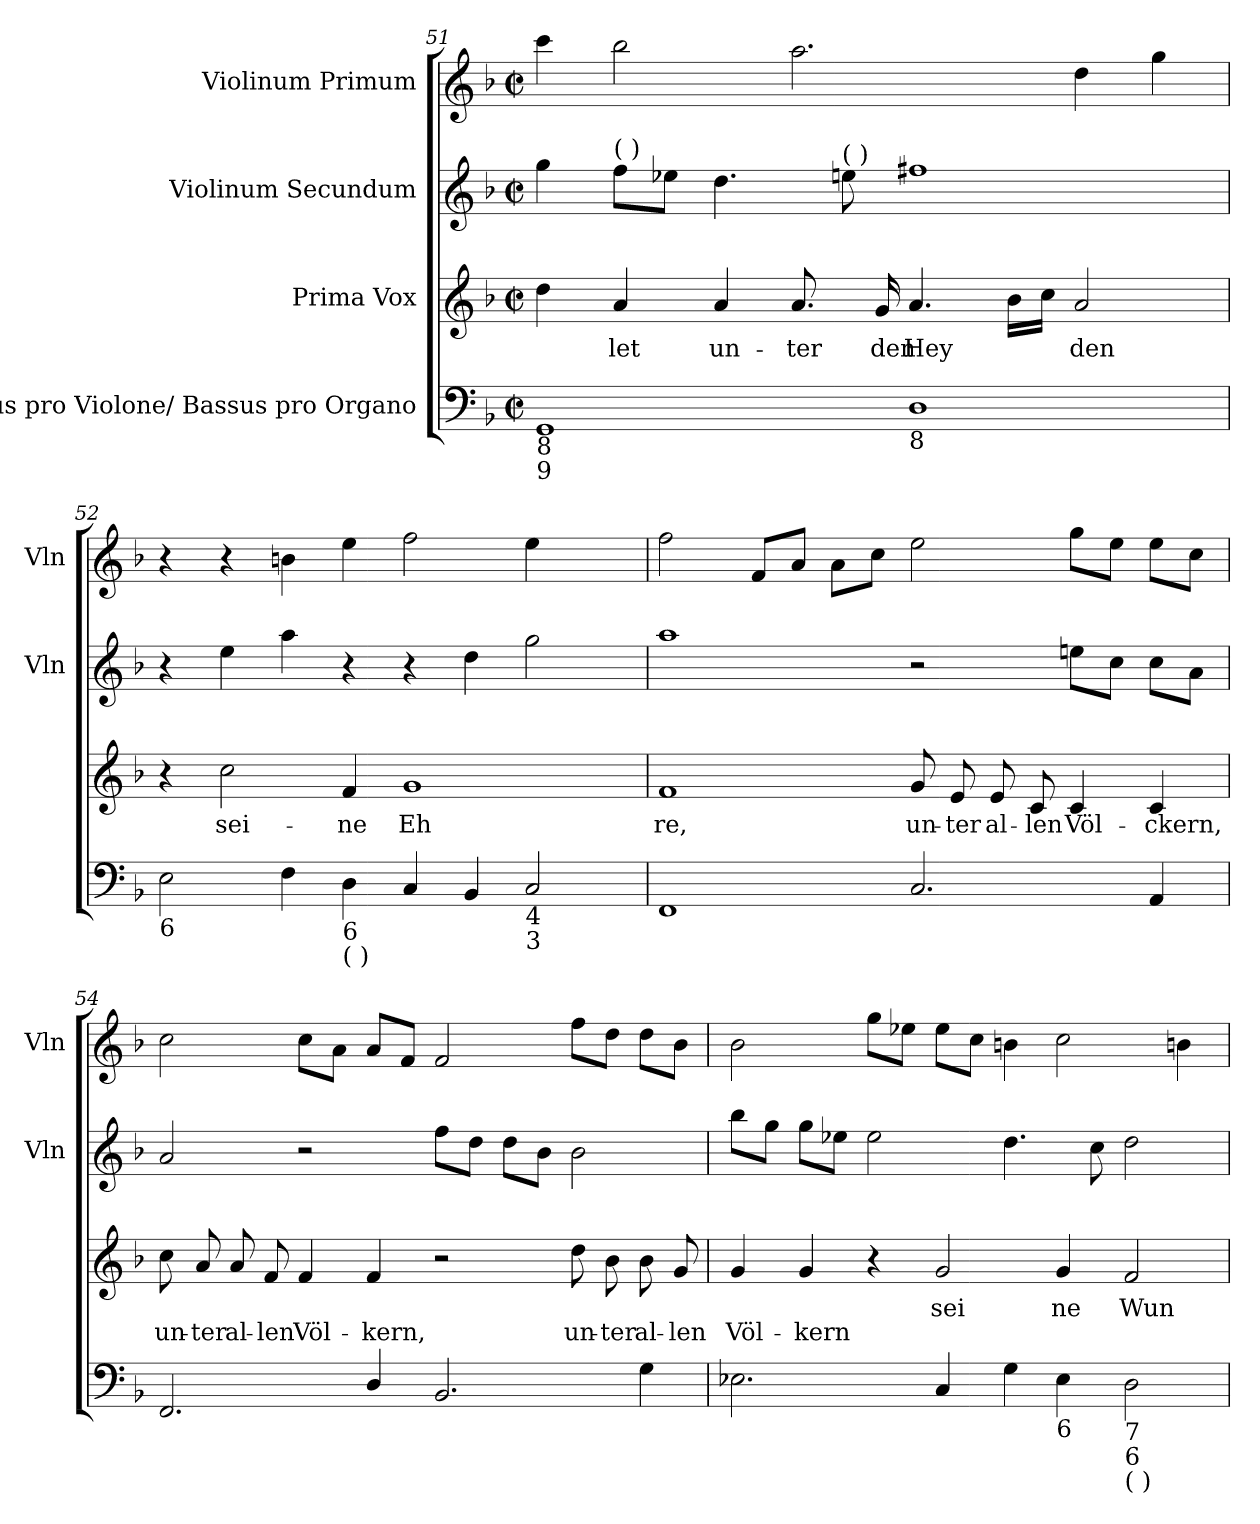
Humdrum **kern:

**kern	**kern	**text	**text	**kern	**kern
*part4	*part3	*part3	*part3	*part2	*part1
*staff4	*staff3	*staff3	*staff3	*staff2	*staff1
*I"Bassus pro Violone/ Bassus pro Organo	*I"Prima Vox	*	*	*I"Violinum Secundum	*I"Violinum Primum
*	*	*	*	*I'Vln	*I'Vln
*clefF4	*clefG2	*	*	*clefG2	*clefG2
*k[b-]	*k[b-]	*	*	*k[b-]	*k[b-]
*F:	*F:	*	*	*F:	*F:
*M4/2	*M4/2	*	*	*M4/2	*M4/2
*met(c|)	*met(c|)	*	*	*met(c|)	*met(c|)
=51	=51	=51	=51	=51	=51
!LO:TX:b:t=8	!	!	!	!	!
!LO:TX:b:t=9	!	!	!	!	!
1GG	4dd	.	.	4gg	4ccc
!	!	!	!	!LO:TX:a:t=(  )	!
!	!	!LO:LY:b	!	!	!
.	4a	let	.	8ffL	2bb-
.	.	.	.	8ee-XJ	.
!	!	!LO:LY:b	!	!	!
.	4a	un-	.	4.dd	.
!	!	!LO:LY:b	!	!	!
.	8.a	-ter	.	.	2.aa
!	!	!	!	!LO:TX:a:t=(  )	!
.	.	.	.	8ee	.
!	!	!LO:LY:b	!	!	!
.	16g	den	.	.	.
!LO:TX:b:t=8	!	!	!	!	!
!	!	!LO:LY:b	!	!	!
1D	4.a	Hey	.	1ff#X	.
.	16b-LL	.	.	.	.
.	16ccJJ	.	.	.	.
!	!	!LO:LY:b	!	!	!
.	2a	den	.	.	4dd
.	.	.	.	.	4gg
=52	=52	=52	=52	=52	=52
!LO:TX:b:t=6	!	!	!	!	!
2E	4r	.	.	4r	4r
!	!	!LO:LY:b	!	!	!
.	2cc	sei-	.	4ee	4r
4F	.	.	.	4aa	4bn
!LO:TX:b:t=6	!	!	!	!	!
!LO:TX:b:t=(  )	!	!	!	!	!
!	!	!LO:LY:b	!	!	!
4D	4f	-ne	.	4r	4ee
!	!	!LO:LY:b	!	!	!
4C	1g	Eh	.	4r	2ff
4BB-	.	.	.	4dd	.
!LO:TX:b:t=4	!	!	!	!	!
!LO:TX:b:t=3	!	!	!	!	!
2C	.	.	.	2gg	4ee
.	.	.	.	.	4ryy
!!LO:LB:g=z
=53	=53	=53	=53	=53	=53
!	!	!LO:LY:b	!	!	!
1FF	1f	re,	.	1aa	2ff
.	.	.	.	.	8fL
.	.	.	.	.	8aJ
.	.	.	.	.	8aL
.	.	.	.	.	8ccJ
!	!	!LO:LY:b	!	!	!
2.C	8g	un-	.	2r	2ee
!	!	!LO:LY:b	!	!	!
.	8e	-ter	.	.	.
!	!	!LO:LY:b	!	!	!
.	8e	al-	.	.	.
!	!	!LO:LY:b	!	!	!
.	8c	-len	.	.	.
!	!	!LO:LY:b	!	!	!
.	4c	Völ-	.	8eenL	8ggL
.	.	.	.	8ccJ	8eeJ
!	!	!LO:LY:b	!	!	!
4AA	4c	-ckern,	.	8ccL	8eeL
.	.	.	.	8aJ	8ccJ
=54	=54	=54	=54	=54	=54
!	!	!	!LO:LY:b	!	!
2.FF	8cc	.	un-	2a	2cc
!	!	!	!LO:LY:b	!	!
.	8a	.	-ter	.	.
!	!	!	!LO:LY:b	!	!
.	8a	.	al-	.	.
!	!	!	!LO:LY:b	!	!
.	8f	.	-len	.	.
!	!	!	!LO:LY:b	!	!
.	4f	.	Völ-	2r	8ccL
.	.	.	.	.	8aJ
!	!	!	!LO:LY:b	!	!
4D/	4f	.	-kern,	.	8aL
.	.	.	.	.	8fJ
2.BB-	2r	.	.	8ffL	2f
.	.	.	.	8ddJ	.
.	.	.	.	8ddL	.
.	.	.	.	8b-J	.
!	!	!	!LO:LY:b	!	!
.	8dd	.	un-	2b-	8ffL
!	!	!	!LO:LY:b	!	!
.	8b-	.	-ter	.	8ddJ
!	!	!	!LO:LY:b	!	!
4G	8b-	.	al-	.	8ddL
!	!	!	!LO:LY:b	!	!
.	8g	.	-len	.	8b-J
=55	=55	=55	=55	=55	=55
!	!	!	!LO:LY:b	!	!
2.E-X	4g	.	Völ-	8bb-L	2b-
.	.	.	.	8ggJ	.
!	!	!	!LO:LY:b	!	!
.	4g	.	-kern	8ggL	.
.	.	.	.	8ee-XJ	.
.	4r	.	.	2ee-	8ggL
.	.	.	.	.	8ee-XJ
!	!	!LO:LY:b	!	!	!
4C	2g	sei	.	.	8ee-L
.	.	.	.	.	8ccJ
4G	.	.	.	4.dd	4bn
!LO:TX:b:t=6	!	!	!	!	!
!	!	!LO:LY:b	!	!	!
4E-	4g	ne	.	.	2cc
.	.	.	.	8cc	.
!LO:TX:b:t=7	!	!	!	!	!
!LO:TX:b:t=6	!	!	!	!	!
!LO:TX:b:t=( )	!	!	!	!	!
!	!	!LO:LY:b	!	!	!
2D	2f	Wun-	.	2dd	.
.	.	.	.	.	4bn
=	=	=	=	=	=
*-	*-	*-	*-	*-	*-
